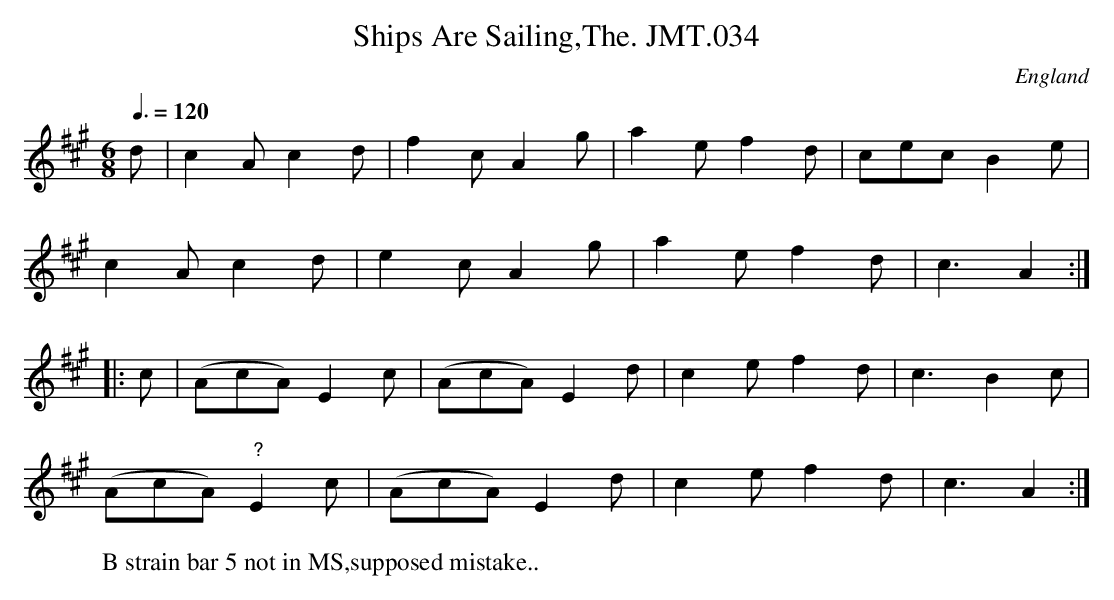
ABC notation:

X:1
T:Ships Are Sailing,The. JMT.034
M:6/8
L:1/8
Q:3/8=120
O:England
W:B strain bar 5 not in MS,supposed mistake..
K:A major
d|c2Ac2d|f2cA2g|a2ef2d|cecB2e|!
c2Ac2d|e2cA2g|a2ef2d|c3A2:|!
|:c|(AcA)E2c|(AcA)E2d|c2ef2d|c3B2c|!
(AcA)"?"E2c|(AcA)E2d|c2ef2d|c3A2:|
